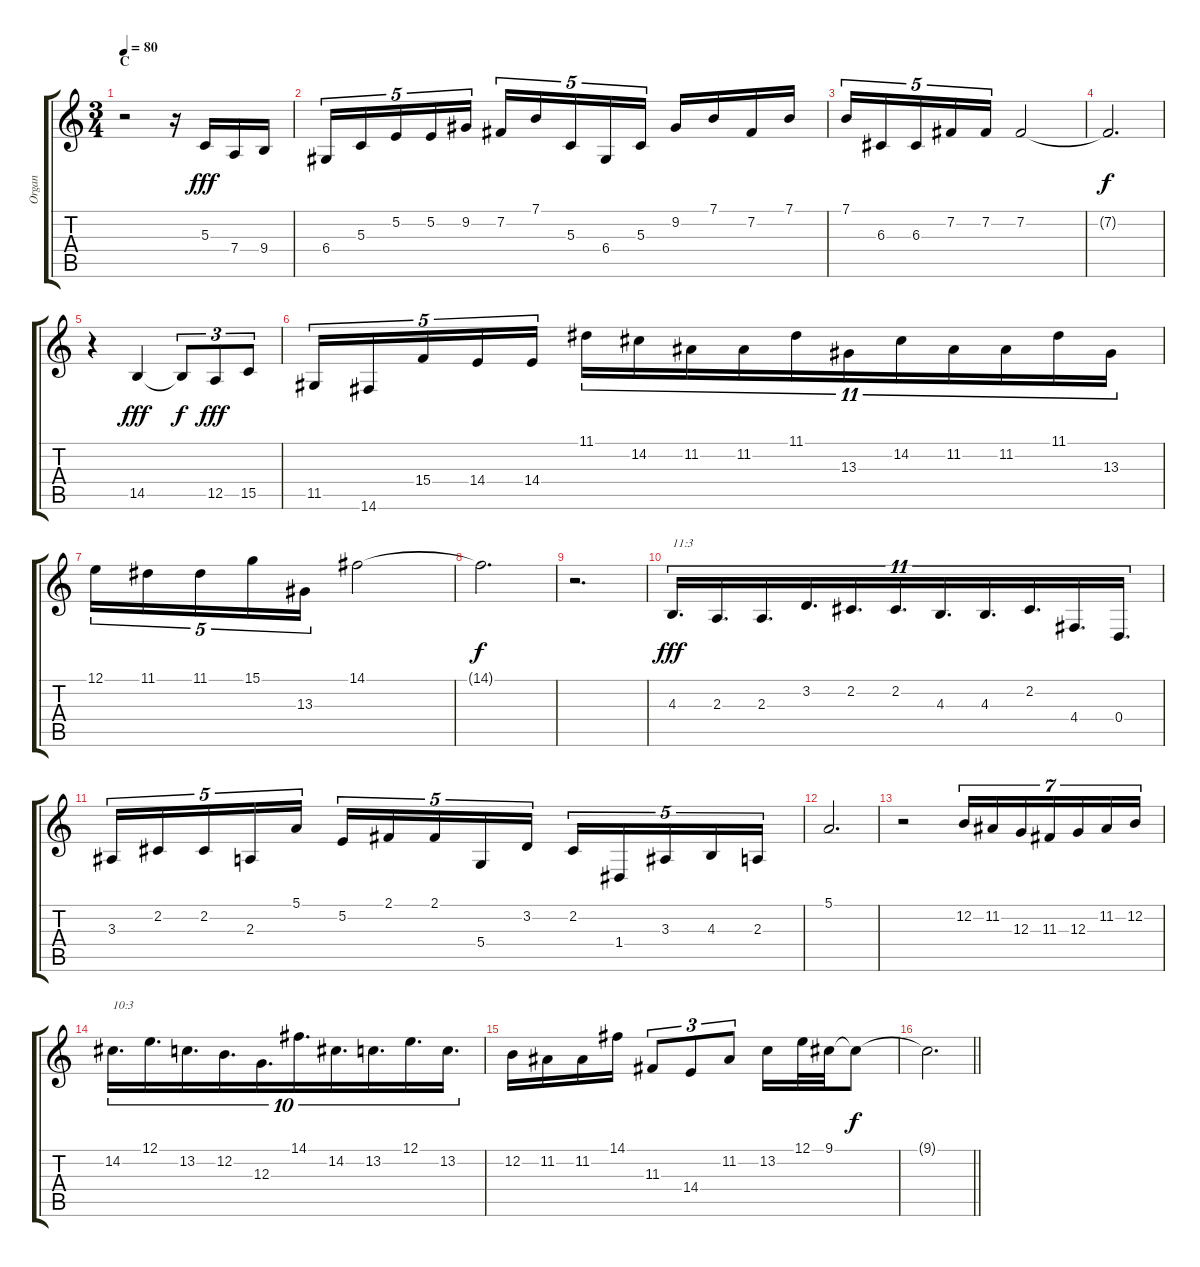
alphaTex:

\track ("Organ" "Organ") {instrument percussiveorgan}
\staff {score tabs}
\tuning (E4 B3 G3 D3 A2 E2) {hide}
\ts (3 4)
\section ("" "C")
\tempo 80
\clef g2
\ks c
r.2{dy fff} r.16 5.3.16 7.4.16 9.4.16 |
6.4.16{tu (5 4)} 5.3.16{tu (5 4)} 5.2.16{tu (5 4)} 5.2.16{tu (5 4)} 9.2.16{tu (5 4)} 7.2.16{tu (5 4)} 7.1.16{tu (5 4)} 5.3.16{tu (5 4)} 6.4.16{tu (5 4)} 5.3.16{tu (5 4)} 9.2.16 7.1.16 7.2.16 7.1.16 |
7.1.16{tu (5 4)} 6.3.16{tu (5 4)} 6.3.16{tu (5 4)} 7.2.16{tu (5 4)} 7.2.16{tu (5 4)} 7.2.2 |
7.2{t}.2{d dy f} |
r.4 14.5.4{dy fff} 14.5{t}.8{tu (3 2) dy f} 12.5.8{tu (3 2) dy fff} 15.5.8{tu (3 2)} |
11.5.16{tu (5 4)} 14.6.16{tu (5 4)} 15.4.16{tu (5 4)} 14.4.16{tu (5 4)} 14.4.16{tu (5 4)} 11.1.16{tu (11 8)} 14.2.16{tu (11 8)} 11.2.16{tu (11 8)} 11.2.16{tu (11 8)} 11.1.16{tu (11 8)} 13.3.16{tu (11 8)} 14.2.16{tu (11 8)} 11.2.16{tu (11 8)} 11.2.16{tu (11 8)} 11.1.16{tu (11 8)} 13.3.16{tu (11 8)} |
12.1.16{tu (5 4)} 11.1.16{tu (5 4)} 11.1.16{tu (5 4)} 15.1.16{tu (5 4)} 13.3.16{tu (5 4)} 14.1.2 |
14.1{t}.2{d dy f} |
r.2{d} |
4.3.16{d tu (11 8) txt "11:3" dy fff} 2.3.16{d tu (11 8)} 2.3.16{d tu (11 8)} 3.2.16{d tu (11 8)} 2.2.16{d tu (11 8)} 2.2.16{d tu (11 8)} 4.3.16{d tu (11 8)} 4.3.16{d tu (11 8)} 2.2.16{d tu (11 8)} 4.4.16{d tu (11 8)} 0.4.16{d tu (11 8)} |
3.3.16{tu (5 4)} 2.2.16{tu (5 4)} 2.2.16{tu (5 4)} 2.3.16{tu (5 4)} 5.1.16{tu (5 4)} 5.2.16{tu (5 4)} 2.1.16{tu (5 4)} 2.1.16{tu (5 4)} 5.4.16{tu (5 4)} 3.2.16{tu (5 4)} 2.2.16{tu (5 4)} 1.4.16{tu (5 4)} 3.3.16{tu (5 4)} 4.3.16{tu (5 4)} 2.3.16{tu (5 4)} |
5.1.2{d} |
r.2 12.2.16{tu (7 4)} 11.2.16{tu (7 4)} 12.3.16{tu (7 4)} 11.3.16{tu (7 4)} 12.3.16{tu (7 4)} 11.2.16{tu (7 4)} 12.2.16{tu (7 4)} |
14.2.16{d tu (10 8) txt "10:3"} 12.1.16{d tu (10 8)} 13.2.16{d tu (10 8)} 12.2.16{d tu (10 8)} 12.3.16{d tu (10 8)} 14.1.16{d tu (10 8)} 14.2.16{d tu (10 8)} 13.2.16{d tu (10 8)} 12.1.16{d tu (10 8)} 13.2.16{d tu (10 8)} |
12.2.16 11.2.16 11.2.16 14.1.16 11.3.8{tu (3 2)} 14.4.8{tu (3 2)} 11.2.8{tu (3 2)} 13.2.16 12.1.32 9.1.32 9.1{t}.8{dy f} |
\barLineRight lightlight
9.1{t}.2{d}
